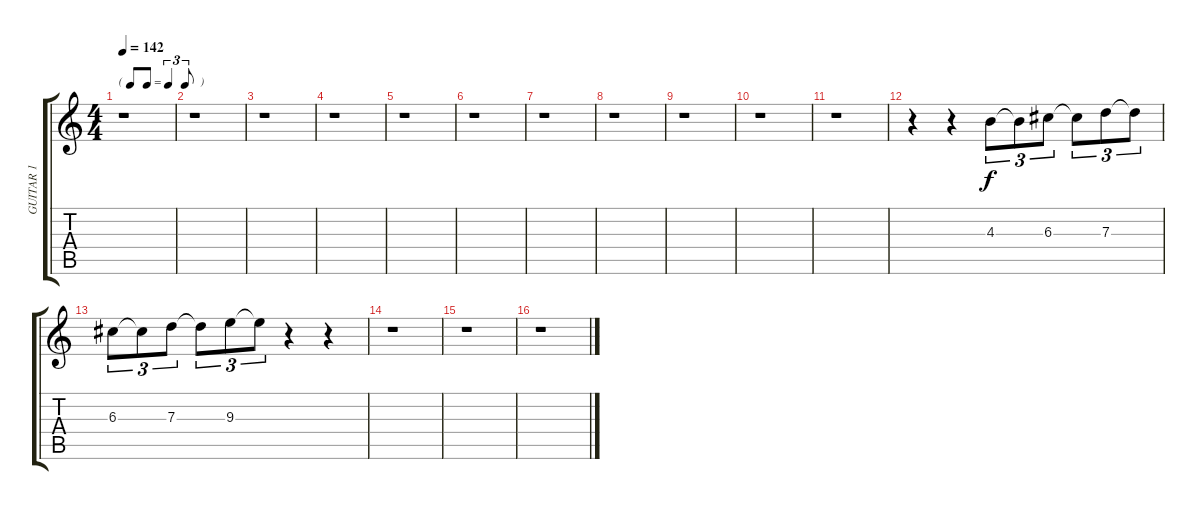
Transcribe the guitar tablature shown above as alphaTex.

\track ("GUITAR 1" "GUITAR 1") {instrument overdrivenguitar}
\staff {score tabs}
\tuning (E4 B3 G3 D3 A2 E2) {hide}
\ts (4 4)
\tf triplet8th
\tempo 142
\clef g2
\ks c
r.1{dy f} |
r.1 |
r.1 |
r.1 |
r.1 |
r.1 |
r.1 |
r.1 |
r.1 |
r.1 |
r.1 |
r.4 r.4 4.3.8{tu (3 2)} 4.3{t}.8{tu (3 2)} 6.3.8{tu (3 2)} 6.3{t}.8{tu (3 2)} 7.3.8{tu (3 2)} 7.3{t}.8{tu (3 2)} |
6.3.8{tu (3 2)} 6.3{t}.8{tu (3 2)} 7.3.8{tu (3 2)} 7.3{t}.8{tu (3 2)} 9.3.8{tu (3 2)} 9.3{t}.8{tu (3 2)} r.4 r.4 |
r.1 |
r.1 |
r.1
